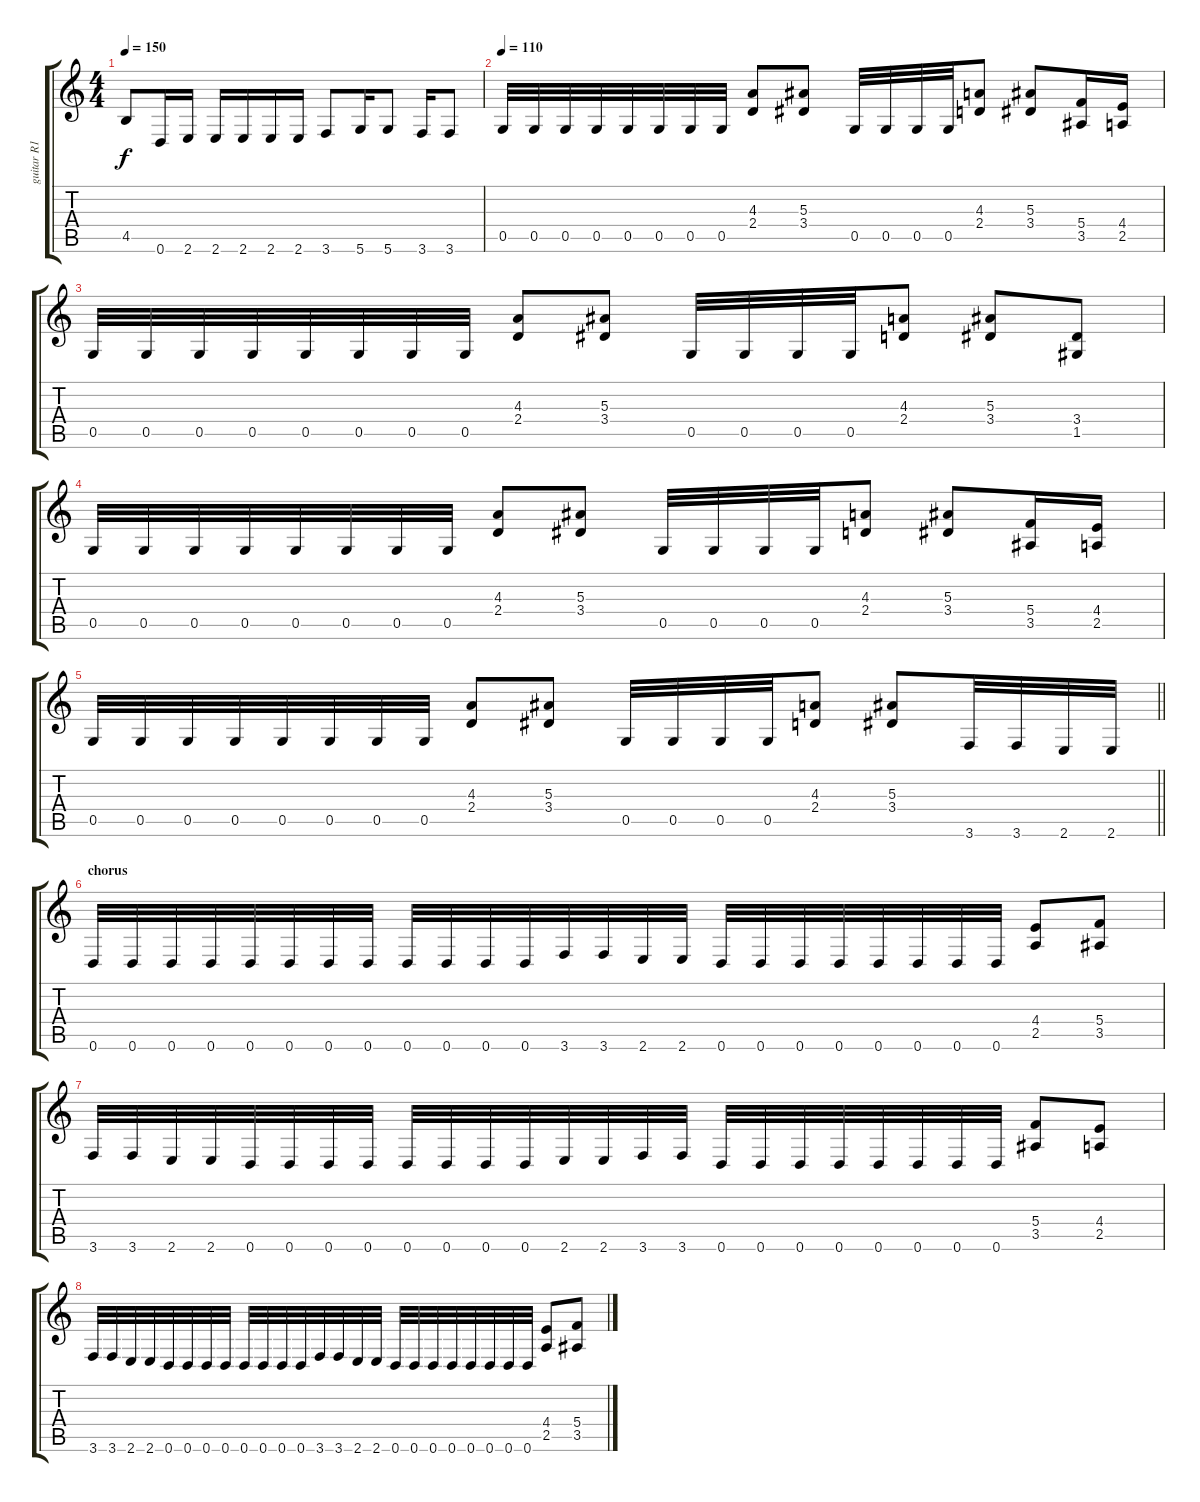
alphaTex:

\track ("guitar R1" "guitar R1") {instrument distortionguitar}
\staff {score tabs}
\tuning (D4 A3 F3 C3 G2 D2) {hide}
\ts (4 4)
\tempo 150
\clef g2
\ks c
4.5.8{dy f} 0.6.16 2.6.16 2.6.16 2.6.16 2.6.16 2.6.16 3.6.8 5.6.16 5.6.8 3.6.16 3.6.8 |
\tempo 110
0.5.32 0.5.32 0.5.32 0.5.32 0.5.32 0.5.32 0.5.32 0.5.32 (4.3 2.4).8 (5.3 3.4).8 0.5.32 0.5.32 0.5.32 0.5.32 (4.3 2.4).8 (5.3 3.4).8 (5.4 3.5).16 (4.4 2.5).16 |
0.5.32 0.5.32 0.5.32 0.5.32 0.5.32 0.5.32 0.5.32 0.5.32 (4.3 2.4).8 (5.3 3.4).8 0.5.32 0.5.32 0.5.32 0.5.32 (4.3 2.4).8 (5.3 3.4).8 (3.4 1.5).8 |
0.5.32 0.5.32 0.5.32 0.5.32 0.5.32 0.5.32 0.5.32 0.5.32 (4.3 2.4).8 (5.3 3.4).8 0.5.32 0.5.32 0.5.32 0.5.32 (4.3 2.4).8 (5.3 3.4).8 (5.4 3.5).16 (4.4 2.5).16 |
\barLineRight lightlight
0.5.32 0.5.32 0.5.32 0.5.32 0.5.32 0.5.32 0.5.32 0.5.32 (4.3 2.4).8 (5.3 3.4).8 0.5.32 0.5.32 0.5.32 0.5.32 (4.3 2.4).8 (5.3 3.4).8 3.6.32 3.6.32 2.6.32 2.6.32 |
\section ("" "chorus")
0.6.32 0.6.32 0.6.32 0.6.32 0.6.32 0.6.32 0.6.32 0.6.32 0.6.32 0.6.32 0.6.32 0.6.32 3.6.32 3.6.32 2.6.32 2.6.32 0.6.32 0.6.32 0.6.32 0.6.32 0.6.32 0.6.32 0.6.32 0.6.32 (4.4 2.5).8 (5.4 3.5).8 |
3.6.32 3.6.32 2.6.32 2.6.32 0.6.32 0.6.32 0.6.32 0.6.32 0.6.32 0.6.32 0.6.32 0.6.32 2.6.32 2.6.32 3.6.32 3.6.32 0.6.32 0.6.32 0.6.32 0.6.32 0.6.32 0.6.32 0.6.32 0.6.32 (5.4 3.5).8 (4.4 2.5).8 |
3.6.32 3.6.32 2.6.32 2.6.32 0.6.32 0.6.32 0.6.32 0.6.32 0.6.32 0.6.32 0.6.32 0.6.32 3.6.32 3.6.32 2.6.32 2.6.32 0.6.32 0.6.32 0.6.32 0.6.32 0.6.32 0.6.32 0.6.32 0.6.32 (4.4 2.5).8 (5.4 3.5).8
